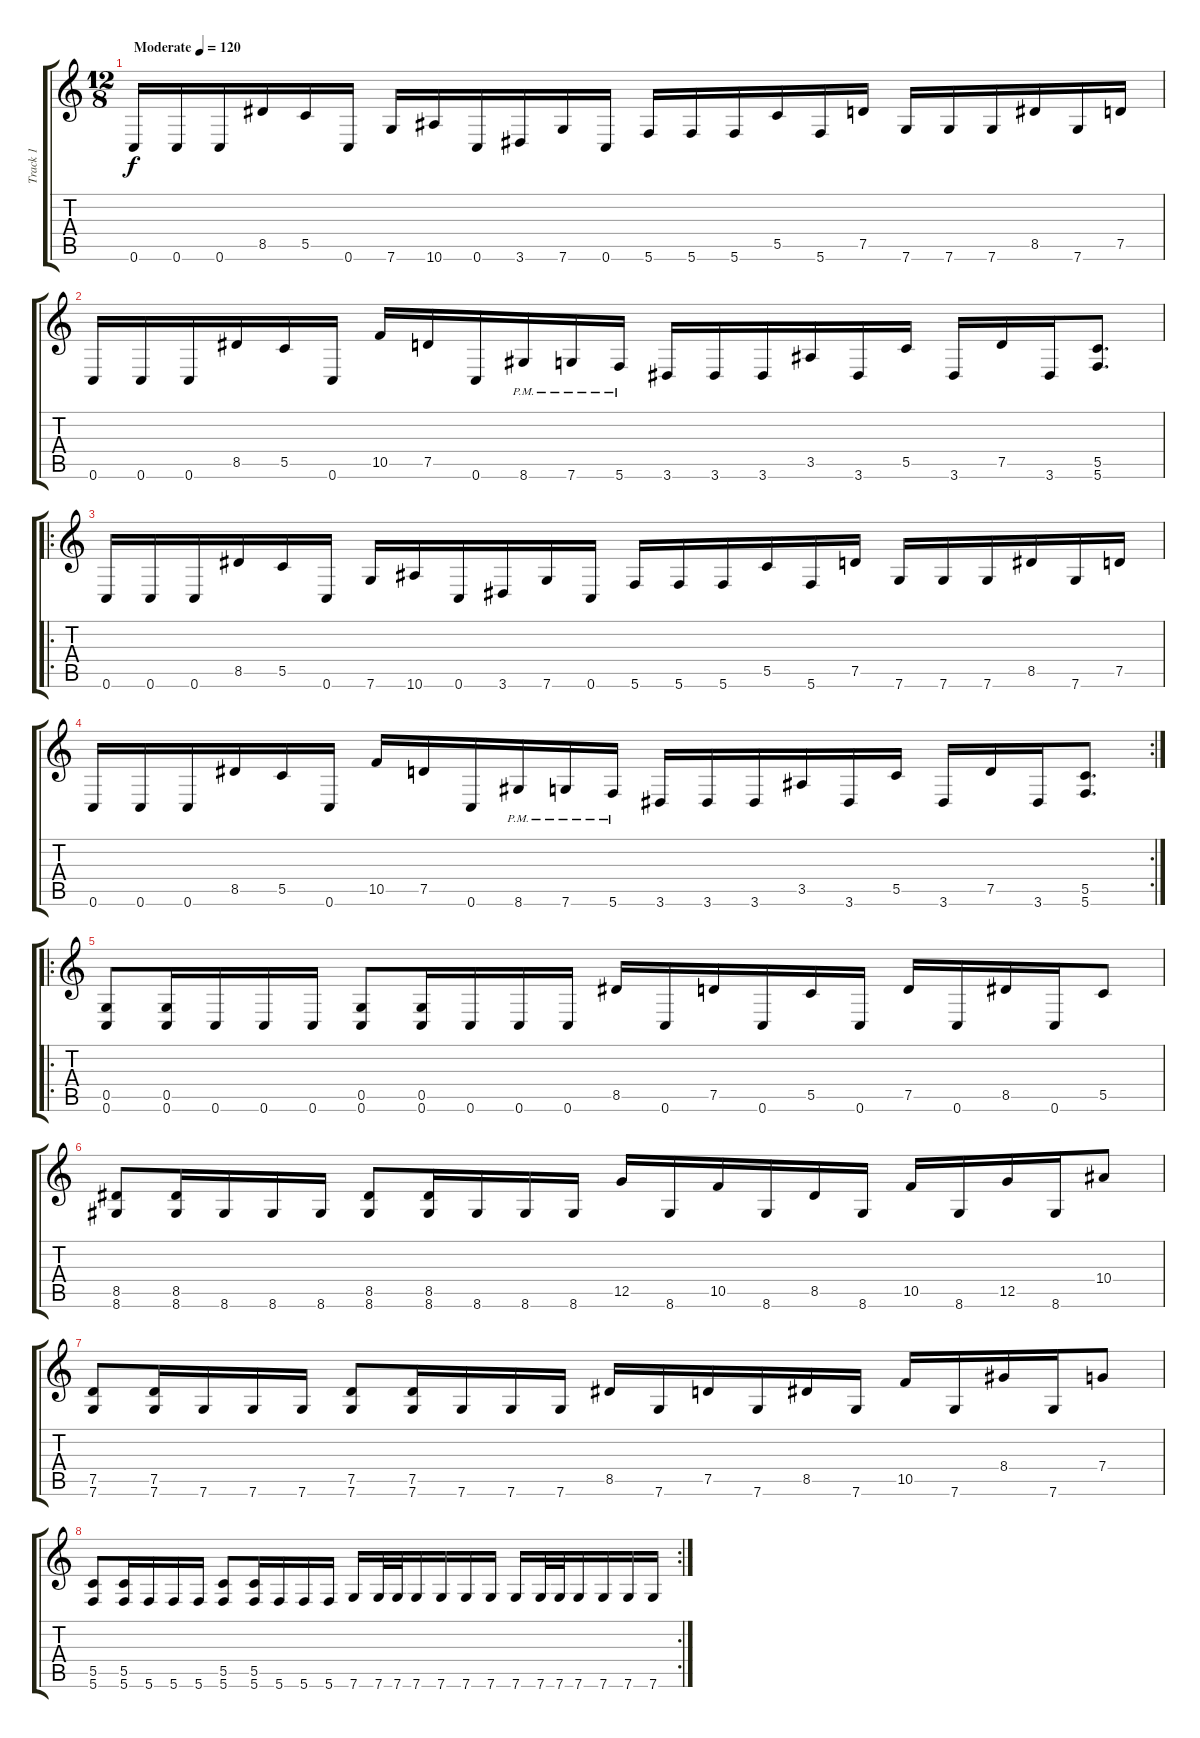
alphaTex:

\track ("Track 1" "Track 1") {instrument distortionguitar}
\staff {score tabs}
\tuning (D4 A3 F3 C3 G2 C2) {hide}
\ts (12 8)
\tempo (120 "Moderate")
\clef g2
\ks c
0.6.16{dy f instrument distortionguitar} 0.6.16 0.6.16 8.5.16 5.5.16 0.6.16 7.6.16 10.6.16 0.6.16 3.6.16 7.6.16 0.6.16 5.6.16 5.6.16 5.6.16 5.5.16 5.6.16 7.5.16 7.6.16 7.6.16 7.6.16 8.5.16 7.6.16 7.5.16 |
0.6.16 0.6.16 0.6.16 8.5.16 5.5.16 0.6.16 10.5.16 7.5.16 0.6.16 8.6{pm}.16 7.6{pm}.16 5.6{pm}.16 3.6.16 3.6.16 3.6.16 3.5.16 3.6.16 5.5.16 3.6.16 7.5.16 3.6.16 (5.5 5.6).8{d} |
\ro
0.6.16 0.6.16 0.6.16 8.5.16 5.5.16 0.6.16 7.6.16 10.6.16 0.6.16 3.6.16 7.6.16 0.6.16 5.6.16 5.6.16 5.6.16 5.5.16 5.6.16 7.5.16 7.6.16 7.6.16 7.6.16 8.5.16 7.6.16 7.5.16 |
\rc 2
0.6.16 0.6.16 0.6.16 8.5.16 5.5.16 0.6.16 10.5.16 7.5.16 0.6.16 8.6{pm}.16 7.6{pm}.16 5.6{pm}.16 3.6.16 3.6.16 3.6.16 3.5.16 3.6.16 5.5.16 3.6.16 7.5.16 3.6.16 (5.5 5.6).8{d} |
\ro
(0.5 0.6).8 (0.5 0.6).16 0.6.16 0.6.16 0.6.16 (0.5 0.6).8 (0.5 0.6).16 0.6.16 0.6.16 0.6.16 8.5.16 0.6.16 7.5.16 0.6.16 5.5.16 0.6.16 7.5.16 0.6.16 8.5.16 0.6.16 5.5.8 |
(8.5 8.6).8 (8.5 8.6).16 8.6.16 8.6.16 8.6.16 (8.5 8.6).8 (8.5 8.6).16 8.6.16 8.6.16 8.6.16 12.5.16 8.6.16 10.5.16 8.6.16 8.5.16 8.6.16 10.5.16 8.6.16 12.5.16 8.6.16 10.4.8 |
(7.5 7.6).8 (7.5 7.6).16 7.6.16 7.6.16 7.6.16 (7.5 7.6).8 (7.5 7.6).16 7.6.16 7.6.16 7.6.16 8.5.16 7.6.16 7.5.16 7.6.16 8.5.16 7.6.16 10.5.16 7.6.16 8.4.16 7.6.16 7.4.8 |
\rc 2
(5.5 5.6).8 (5.5 5.6).16 5.6.16 5.6.16 5.6.16 (5.5 5.6).8 (5.5 5.6).16 5.6.16 5.6.16 5.6.16 7.6.16 7.6.32 7.6.32 7.6.16 7.6.16 7.6.16 7.6.16 7.6.16 7.6.32 7.6.32 7.6.16 7.6.16 7.6.16 7.6.16
